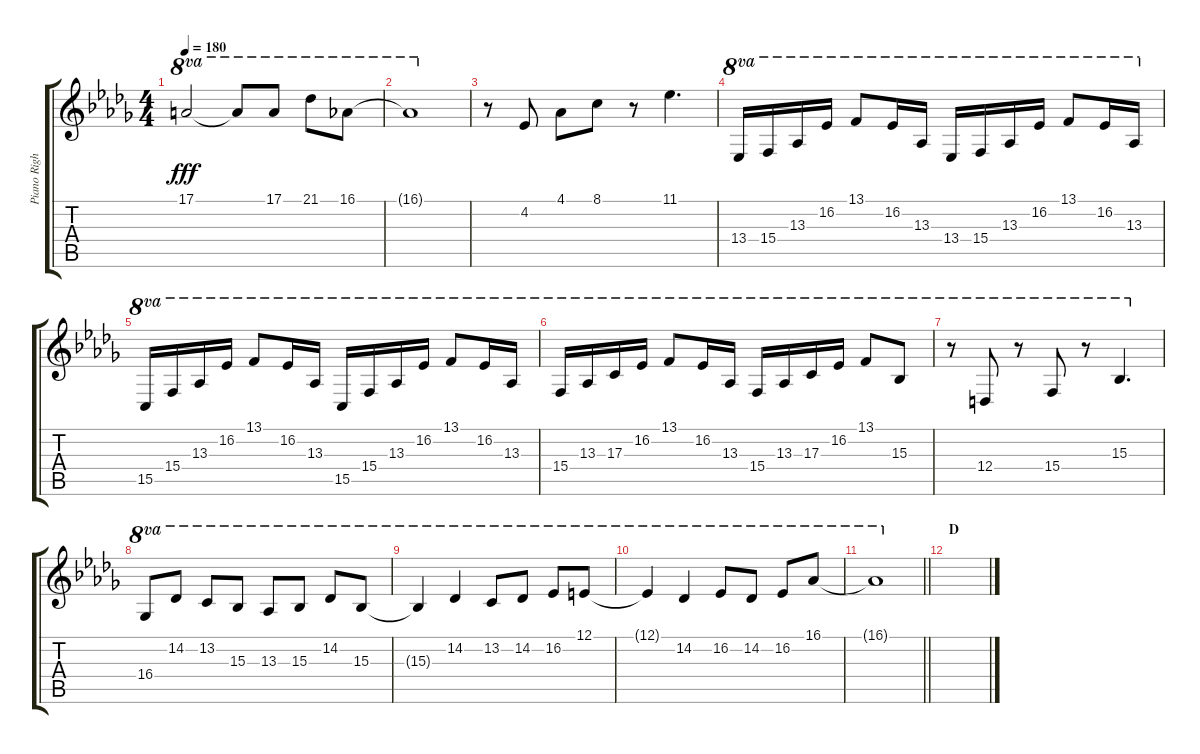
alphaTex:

\track ("Piano Right (Kotobuki Tsumugi)" "Piano Righ") {instrument acousticgrandpiano}
\staff {score tabs}
\tuning (E4 B3 G3 D3 A2 E2) {hide}
\ts (4 4)
\tempo 180
\clef g2
\ks db
17.1{t}.2{ot 8va dy fff} 17.1{t}.8{ot 8va} 17.1.8{ot 8va} 21.1.8{ot 8va} 16.1.8{ot 8va} |
16.1{t}.1{ot 8va} |
r.8 4.2.8 4.1.8 8.1.8 r.8 11.1.4{d} |
13.4.16{ot 8va} 15.4.16{ot 8va} 13.3.16{ot 8va} 16.2.16{ot 8va} 13.1.8{ot 8va} 16.2.16{ot 8va} 13.3.16{ot 8va} 13.4.16{ot 8va} 15.4.16{ot 8va} 13.3.16{ot 8va} 16.2.16{ot 8va} 13.1.8{ot 8va} 16.2.16{ot 8va} 13.3.16{ot 8va} |
15.5.16{ot 8va} 15.4.16{ot 8va} 13.3.16{ot 8va} 16.2.16{ot 8va} 13.1.8{ot 8va} 16.2.16{ot 8va} 13.3.16{ot 8va} 15.5.16{ot 8va} 15.4.16{ot 8va} 13.3.16{ot 8va} 16.2.16{ot 8va} 13.1.8{ot 8va} 16.2.16{ot 8va} 13.3.16{ot 8va} |
15.4.16{ot 8va} 13.3.16{ot 8va} 17.3.16{ot 8va} 16.2.16{ot 8va} 13.1.8{ot 8va} 16.2.16{ot 8va} 13.3.16{ot 8va} 15.4.16{ot 8va} 13.3.16{ot 8va} 17.3.16{ot 8va} 16.2.16{ot 8va} 13.1.8{ot 8va} 15.3.8{ot 8va} |
r.8{ot 8va} 12.4.8{ot 8va} r.8{ot 8va} 15.4.8{ot 8va} r.8{ot 8va} 15.3.4{d ot 8va} |
16.4.8{ot 8va} 14.2.8{ot 8va} 13.2.8{ot 8va} 15.3.8{ot 8va} 13.3.8{ot 8va} 15.3.8{ot 8va} 14.2.8{ot 8va} 15.3.8{ot 8va} |
15.3{t}.4{ot 8va} 14.2.4{ot 8va} 13.2.8{ot 8va} 14.2.8{ot 8va} 16.2.8{ot 8va} 12.1.8{ot 8va} |
12.1{t}.4{ot 8va} 14.2.4{ot 8va} 16.2.8{ot 8va} 14.2.8{ot 8va} 16.2.8{ot 8va} 16.1.8{ot 8va} |
\barLineRight lightlight
16.1{t}.1{ot 8va} |
\section ("" "D")
